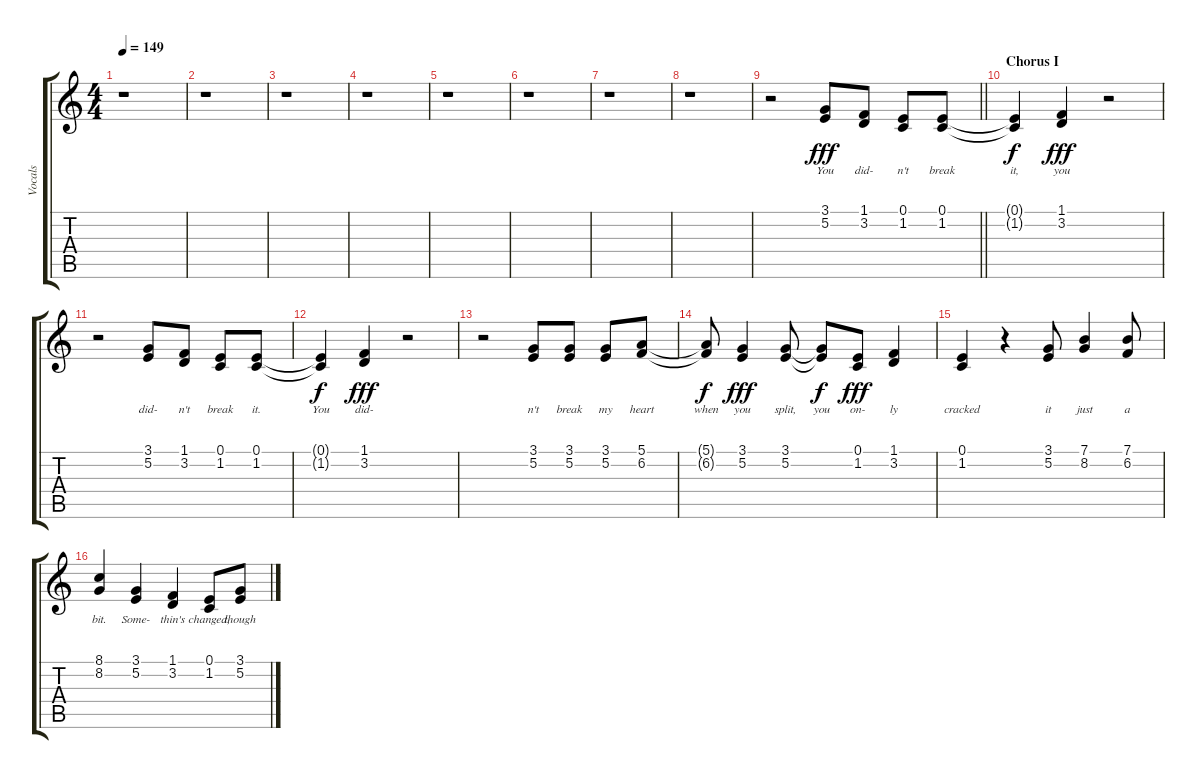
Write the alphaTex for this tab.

\track ("Vocals" "Vocals") {instrument lead6voice}
\staff {score tabs}
\tuning (E4 B3 G3 D3 A2 E2) {hide}
\ts (4 4)
\tempo 149
\clef g2
\ks c
r.1{dy fff instrument lead6voice} |
r.1 |
r.1 |
r.1 |
r.1 |
r.1 |
r.1 |
r.1 |
\barLineRight lightlight
r.2 (3.1 5.2).8{lyrics (0 "You") lyrics (1 "") lyrics (2 "") lyrics (3 "") lyrics (4 "")} (1.1 3.2).8{lyrics (0 "did-") lyrics (1 "") lyrics (2 "") lyrics (3 "") lyrics (4 "")} (0.1 1.2).8{lyrics (0 "n't") lyrics (1 "") lyrics (2 "") lyrics (3 "") lyrics (4 "")} (0.1 1.2).8{lyrics (0 "break") lyrics (1 "") lyrics (2 "") lyrics (3 "") lyrics (4 "")} |
\section ("" "Chorus I")
(0.1{t} 1.2{t}).4{lyrics (0 "it,") lyrics (1 "") lyrics (2 "") lyrics (3 "") lyrics (4 "") dy f} (1.1 3.2).4{lyrics (0 "you") lyrics (1 "") lyrics (2 "") lyrics (3 "") lyrics (4 "") dy fff} r.2 |
r.2 (3.1 5.2).8{lyrics (0 "did-") lyrics (1 "") lyrics (2 "") lyrics (3 "") lyrics (4 "")} (1.1 3.2).8{lyrics (0 "n't") lyrics (1 "") lyrics (2 "") lyrics (3 "") lyrics (4 "")} (0.1 1.2).8{lyrics (0 "break") lyrics (1 "") lyrics (2 "") lyrics (3 "") lyrics (4 "")} (0.1 1.2).8{lyrics (0 "it.") lyrics (1 "") lyrics (2 "") lyrics (3 "") lyrics (4 "")} |
(0.1{t} 1.2{t}).4{lyrics (0 "You") lyrics (1 "") lyrics (2 "") lyrics (3 "") lyrics (4 "") dy f} (1.1 3.2).4{lyrics (0 "did-") lyrics (1 "") lyrics (2 "") lyrics (3 "") lyrics (4 "") dy fff} r.2 |
r.2 (3.1 5.2).8{lyrics (0 "n't") lyrics (1 "") lyrics (2 "") lyrics (3 "") lyrics (4 "")} (3.1 5.2).8{lyrics (0 "break") lyrics (1 "") lyrics (2 "") lyrics (3 "") lyrics (4 "")} (3.1 5.2).8{lyrics (0 "my") lyrics (1 "") lyrics (2 "") lyrics (3 "") lyrics (4 "")} (5.1 6.2).8{lyrics (0 "heart") lyrics (1 "") lyrics (2 "") lyrics (3 "") lyrics (4 "")} |
(5.1{t} 6.2{t}).8{lyrics (0 "when") lyrics (1 "") lyrics (2 "") lyrics (3 "") lyrics (4 "") dy f} (3.1 5.2).4{lyrics (0 "you") lyrics (1 "") lyrics (2 "") lyrics (3 "") lyrics (4 "") dy fff} (3.1 5.2).8{lyrics (0 "split,") lyrics (1 "") lyrics (2 "") lyrics (3 "") lyrics (4 "")} (3.1{t} 5.2{t}).8{lyrics (0 "you") lyrics (1 "") lyrics (2 "") lyrics (3 "") lyrics (4 "") dy f} (0.1 1.2).8{lyrics (0 "on-") lyrics (1 "") lyrics (2 "") lyrics (3 "") lyrics (4 "") dy fff} (1.1 3.2).4{lyrics (0 "ly") lyrics (1 "") lyrics (2 "") lyrics (3 "") lyrics (4 "")} |
(0.1 1.2).4{lyrics (0 "cracked") lyrics (1 "") lyrics (2 "") lyrics (3 "") lyrics (4 "")} r.4 (3.1 5.2).8{lyrics (0 "it") lyrics (1 "") lyrics (2 "") lyrics (3 "") lyrics (4 "")} (7.1 8.2).4{lyrics (0 "just") lyrics (1 "") lyrics (2 "") lyrics (3 "") lyrics (4 "")} (7.1 6.2).8{lyrics (0 "a") lyrics (1 "") lyrics (2 "") lyrics (3 "") lyrics (4 "")} |
(8.1 8.2).4{lyrics (0 "bit.") lyrics (1 "") lyrics (2 "") lyrics (3 "") lyrics (4 "")} (3.1 5.2).4{lyrics (0 "Some-") lyrics (1 "") lyrics (2 "") lyrics (3 "") lyrics (4 "")} (1.1 3.2).4{lyrics (0 "thin's") lyrics (1 "") lyrics (2 "") lyrics (3 "") lyrics (4 "")} (0.1 1.2).8{lyrics (0 "changed,") lyrics (1 "") lyrics (2 "") lyrics (3 "") lyrics (4 "")} (3.1 5.2).8{lyrics (0 "though") lyrics (1 "") lyrics (2 "") lyrics (3 "") lyrics (4 "")}
